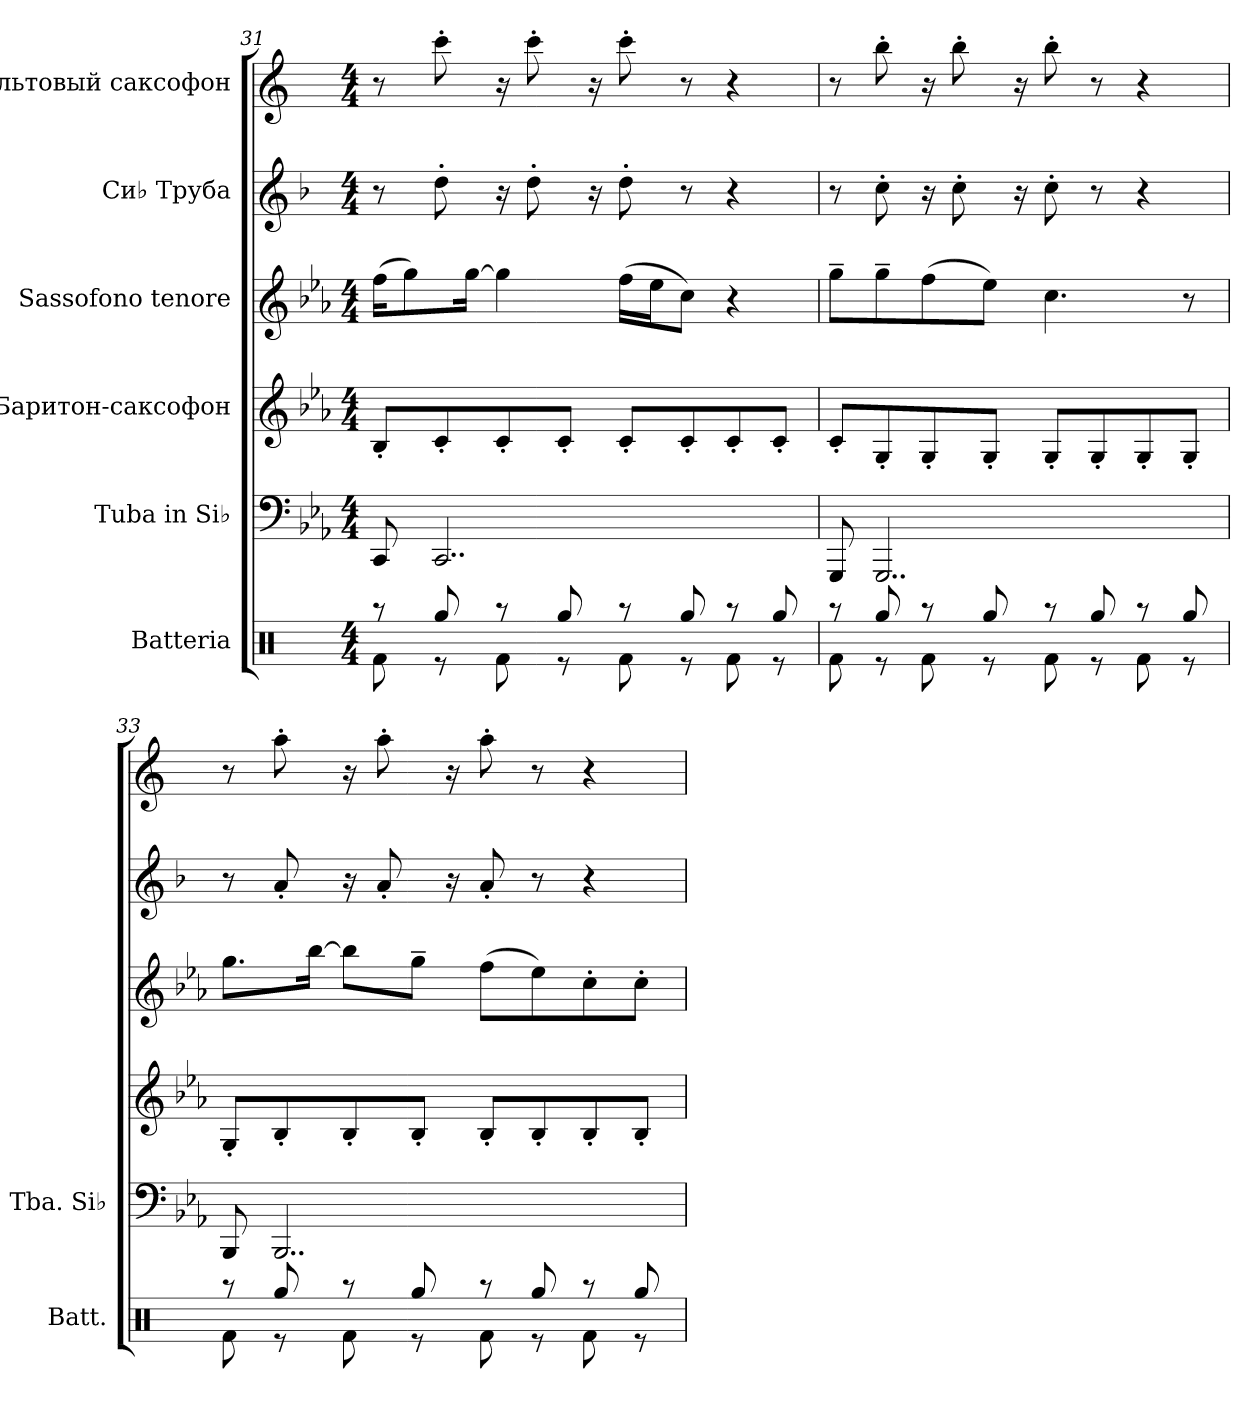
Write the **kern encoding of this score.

**kern	**kern	**kern	**kern	**kern	**kern
*part6	*part5	*part4	*part3	*part2	*part1
*staff6	*staff5	*staff4	*staff3	*staff2	*staff1
*I"Batteria	*I"Tuba in Si♭	*I"Баритон-саксофон	*I"Sassofono tenore	*I"Си♭ Труба	*I"Альтовый саксофон
*I'Batt.	*I'Tba. Si♭	*	*	*	*
*clefX	*clefF4	*clefG2	*clefG2	*clefG2	*clefG2
*	*	*ITrd12c21	*ITrd8c14	*ITrd1c2	*ITrd5c9
*k[]	*k[b-e-a-]	*k[b-e-a-]	*k[b-e-a-]	*k[b-e-a-]	*k[b-e-a-]
*M4/4	*M4/4	*M4/4	*M4/4	*M4/4	*M4/4
=31	=31	=31	=31	=31	=31
*^	*	*	*	*	*
8r	8Rf\	8CC/	8BB-'/L	(16f\KL	8r	8r
.	.	.	.	8g\)	.	.
8Rgg/	8r	2..CC/	8C'/	.	8cc'\	8ee-'\
.	.	.	.	[16g\Jk	.	.
8r	8Rf\	.	8C'/	4g\]	16r	16r
.	.	.	.	.	8cc'\	8ee-'\
8Rgg/	8r	.	8C'/J	.	.	.
.	.	.	.	.	16r	16r
8r	8Rf\	.	8C'/L	(16f\LL	8cc'\	8ee-'\
.	.	.	.	16e-\J	.	.
8Rgg/	8r	.	8C'/	8c\J)	8r	8r
8r	8Rf\	.	8C'/	4r	4r	4r
8Rgg/	8r	.	8C'/J	.	.	.
!!LO:PB:g=z
=32	=32	=32	=32	=32	=32	=32
8r	8Rf\	8GGG/	8C'/L	8g~\L	8r	8r
8Rgg/	8r	2..GGG/	8GG'/	8g~\	8b-'\	8dd'\
8r	8Rf\	.	8GG'/	(8f\	16r	16r
.	.	.	.	.	8b-'\	8dd'\
8Rgg/	8r	.	8GG'/J	8e-\J)	.	.
.	.	.	.	.	16r	16r
8r	8Rf\	.	8GG'/L	4.c\	8b-'\	8dd'\
8Rgg/	8r	.	8GG'/	.	8r	8r
8r	8Rf\	.	8GG'/	.	4r	4r
8Rgg/	8r	.	8GG'/J	8r	.	.
=33	=33	=33	=33	=33	=33	=33
8r	8Rf\	8BBB-/	8GG'/L	8.g\L	8r	8r
8Rgg/	8r	2..BBB-/	8BB-'/	.	8g'/	8cc'\
.	.	.	.	[16b-\Jk	.	.
8r	8Rf\	.	8BB-'/	8b-\L]	16r	16r
.	.	.	.	.	8g'/	8cc'\
8Rgg/	8r	.	8BB-'/J	8g~\J	.	.
.	.	.	.	.	16r	16r
8r	8Rf\	.	8BB-'/L	(8f\L	8g'/	8cc'\
8Rgg/	8r	.	8BB-'/	8e-\)	8r	8r
8r	8Rf\	.	8BB-'/	8c'\	4r	4r
8Rgg/	8r	.	8BB-'/J	8c'\J	.	.
*v	*v	*	*	*	*	*
=	=	=	=	=	=
*-	*-	*-	*-	*-	*-
